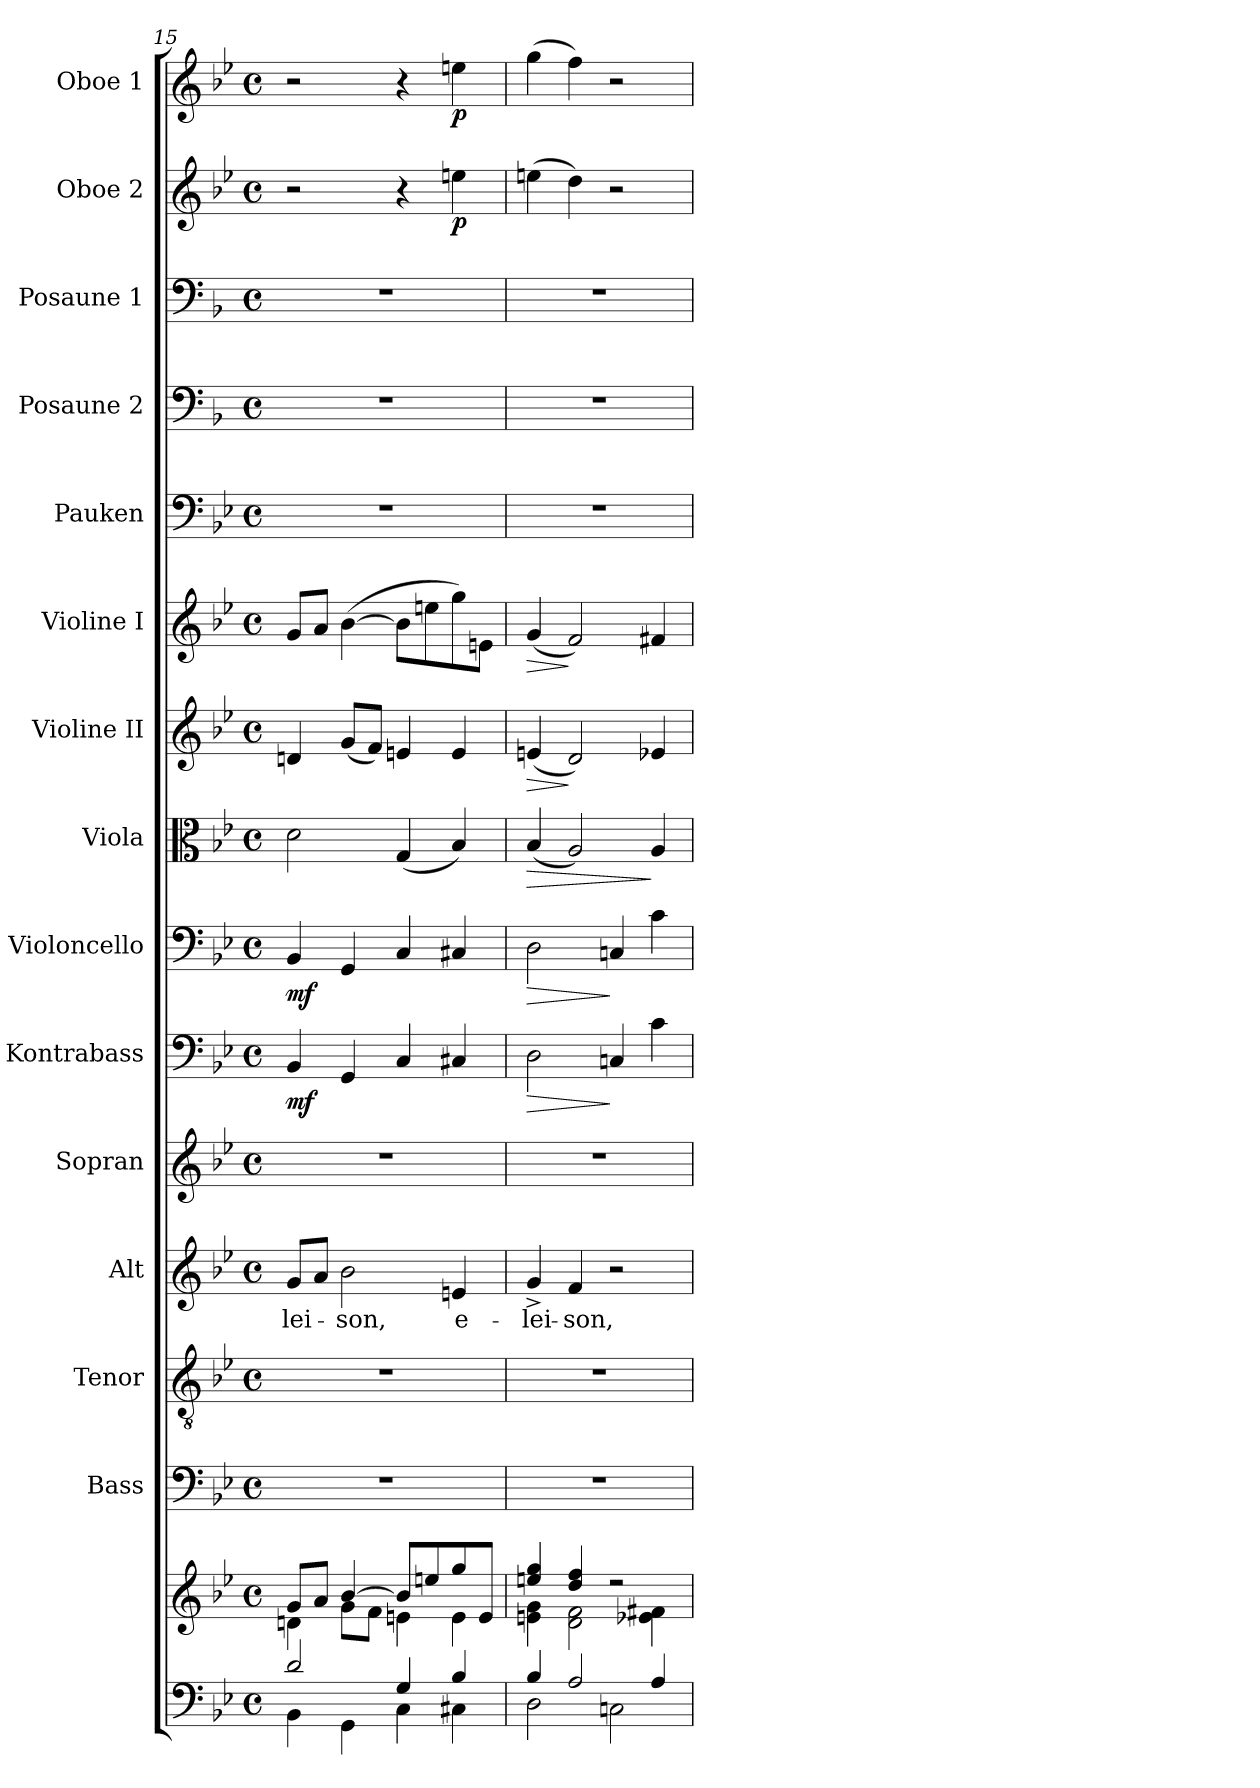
**kern	**kern	**kern	**kern	**kern	**text	**kern	**kern	**dynam	**kern	**dynam	**kern	**dynam	**kern	**dynam	**kern	**dynam	**kern	**kern	**kern	**kern	**dynam	**kern	**dynam
*part15	*part15	*part14	*part13	*part12	*part12	*part11	*part10	*part10	*part9	*part9	*part8	*part8	*part7	*part7	*part6	*part6	*part5	*part4	*part3	*part2	*part2	*part1	*part1
*staff16	*staff15	*staff14	*staff13	*staff12	*staff12	*staff11	*staff10	*staff10	*staff9	*staff9	*staff8	*staff8	*staff7	*staff7	*staff6	*staff6	*staff5	*staff4	*staff3	*staff2	*staff2	*staff1	*staff1
*	*	*I"Bass	*I"Tenor	*I"Alt	*	*I"Sopran	*I"Kontrabass	*	*I"Violoncello	*	*I"Viola	*	*I"Violine II	*	*I"Violine I	*	*I"Pauken	*I"Posaune 2	*I"Posaune 1	*I"Oboe 2	*	*I"Oboe 1	*
*	*	*I'B.	*I'T.	*I'A.	*	*I'S.	*I'Kb.	*	*I'Vc.	*	*I'Vla.	*	*I'Vl. II	*	*I'Vl. I	*	*I'Pk.	*I'Pos. 2	*I'Pos. 1	*I'Ob. 2	*	*I'Ob. 1	*
*clefF4	*clefG2	*clefF4	*clefGv2	*clefG2	*	*clefG2	*clefF4	*	*clefF4	*	*clefC3	*	*clefG2	*	*clefG2	*	*clefF4	*clefF4	*clefF4	*clefG2	*	*clefG2	*
*	*	*	*	*	*	*	*ITrd7c12	*	*	*	*	*	*	*	*	*	*	*ITrd4c7	*ITrd4c7	*	*	*	*
*k[b-e-]	*k[b-e-]	*k[b-e-]	*k[b-e-]	*k[b-e-]	*	*k[b-e-]	*k[b-e-]	*	*k[b-e-]	*	*k[b-e-]	*	*k[b-e-]	*	*k[b-e-]	*	*k[b-e-]	*k[b-e-]	*k[b-e-]	*k[b-e-]	*	*k[b-e-]	*
*B-:	*B-:	*B-:	*B-:	*B-:	*	*B-:	*B-:	*	*B-:	*	*B-:	*	*B-:	*	*B-:	*	*B-:	*B-:	*B-:	*B-:	*	*B-:	*
*M4/4	*M4/4	*M4/4	*M4/4	*M4/4	*	*M4/4	*M4/4	*	*M4/4	*	*M4/4	*	*M4/4	*	*M4/4	*	*M4/4	*M4/4	*M4/4	*M4/4	*	*M4/4	*
*met(c)	*met(c)	*met(c)	*met(c)	*met(c)	*	*met(c)	*met(c)	*	*met(c)	*	*met(c)	*	*met(c)	*	*met(c)	*	*met(c)	*met(c)	*met(c)	*met(c)	*	*met(c)	*
=15	=15	=15	=15	=15	=15	=15	=15	=15	=15	=15	=15	=15	=15	=15	=15	=15	=15	=15	=15	=15	=15	=15	=15
*^	*^	*	*	*	*	*	*	*	*	*	*	*	*	*	*	*	*	*	*	*	*	*	*
!	!	!	!	!	!	!	!LO:LY:b	!	!	!LO:DY:b	!	!LO:DY:b	!	!	!	!	!	!	!	!	!	!	!	!	!
2d/	4BB-\	8g/L	4dn\	1r	1r	8g/L	-lei-	1r	4BBB-/	mf	4BB-/	mf	2d\	.	4dn/	.	8g/L	.	1r	1r	1r	2r	.	2r	.
.	.	8a/J	.	.	.	8a/J	.	.	.	.	.	.	.	.	.	.	8a/J	.	.	.	.	.	.	.	.
!	!	!	!	!	!	!	!LO:LY:b	!	!	!	!	!	!	!	!	!	!	!	!	!	!	!	!	!	!
.	4GG\	[>4b-/	8g\L	.	.	2b-\	-son,	.	4GGG/	.	4GG/	.	.	.	(<8g/L	.	(>[4b-\	.	.	.	.	.	.	.	.
.	.	.	8f\J	.	.	.	.	.	.	.	.	.	.	.	8f/J)	.	.	.	.	.	.	.	.	.	.
4G/	4C\	8b-/L]	4en\	.	.	.	.	.	4CC/	.	4C/	.	(<4G/	.	4en/	.	8b-\L]	.	.	.	.	4r	.	4r	.
.	.	8een/	.	.	.	.	.	.	.	.	.	.	.	.	.	.	8een\	.	.	.	.	.	.	.	.
!	!	!	!	!	!	!	!LO:LY:b	!	!	!	!	!	!	!	!	!	!	!	!	!	!	!	!LO:DY:b	!	!LO:DY:b
4B-/	4C#X\	8gg/	4e\	.	.	4en/	e-	.	4CC#X/	.	4C#X/	.	4B-/)	.	4e/	.	8gg\)	.	.	.	.	4een\	p	4een\	p
.	.	8e/J	.	.	.	.	.	.	.	.	.	.	.	.	.	.	8en\J	.	.	.	.	.	.	.	.
=16	=16	=16	=16	=16	=16	=16	=16	=16	=16	=16	=16	=16	=16	=16	=16	=16	=16	=16	=16	=16	=16	=16	=16	=16	=16
!	!	!	!	!	!	!	!LO:LY:b	!	!	!LO:HP:b	!	!LO:HP:b	!	!LO:HP:b	!	!LO:HP:b	!	!LO:HP:b	!	!	!	!	!	!	!
4B-/	2D\	4een/ 4gg/	4en\ 4g\	1r	1r	4g^>/	-lei-	1r	2DD\	>	2D\	>	(<4B-/	>	(<4en/	>	(<4g/	>	1r	1r	1r	(>4een\	.	(>4gg\	.
!	!	!	!	!	!	!	!LO:LY:b	!	!	!	!	!	!	!	!	!	!	!	!	!	!	!	!	!	!
2A/	.	4dd/ 4ff/	2d\ 2f\	.	.	4f/	-son,	.	.	.	.	.	2A/)	.	2d/)	]	2f/)	]	.	.	.	4dd\)	.	4ff\)	.
.	2Cn\	2rdd	.	.	.	2r	.	.	4CCn/	]	4Cn/	]	.	.	.	.	.	.	.	.	.	2r	.	2r	.
4A/	.	.	4e-X\ 4f#X\	.	.	.	.	.	4C\	.	4c\	.	4A/	]	4e-X/	.	4f#X/	.	.	.	.	.	.	.	.
*v	*v	*	*	*	*	*	*	*	*	*	*	*	*	*	*	*	*	*	*	*	*	*	*	*	*
*	*v	*v	*	*	*	*	*	*	*	*	*	*	*	*	*	*	*	*	*	*	*	*	*	*
=	=	=	=	=	=	=	=	=	=	=	=	=	=	=	=	=	=	=	=	=	=	=	=
*-	*-	*-	*-	*-	*-	*-	*-	*-	*-	*-	*-	*-	*-	*-	*-	*-	*-	*-	*-	*-	*-	*-	*-
